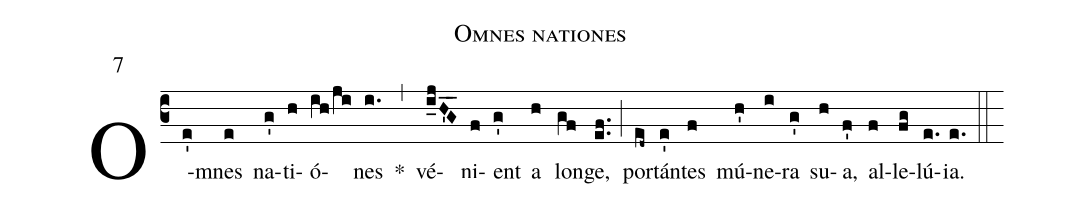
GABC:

name:Omnes nationes;
mode:7;
annotation:7;
office-part:Antiphonae;
%%
(c3) O(e')mnes(e) na(g')ti(h)ó(ih/ji)nes(i.) *(,) vé(i_jH'_G_)ni(f)ent(g') a(h) lon(gf)ge,(ef..) (;) por(ed~)tán(e')tes(f) mú(h')ne(i)ra(g') su(h)a,(f') al(f)le(fg)lú(e.)ia.(e.) (::)
